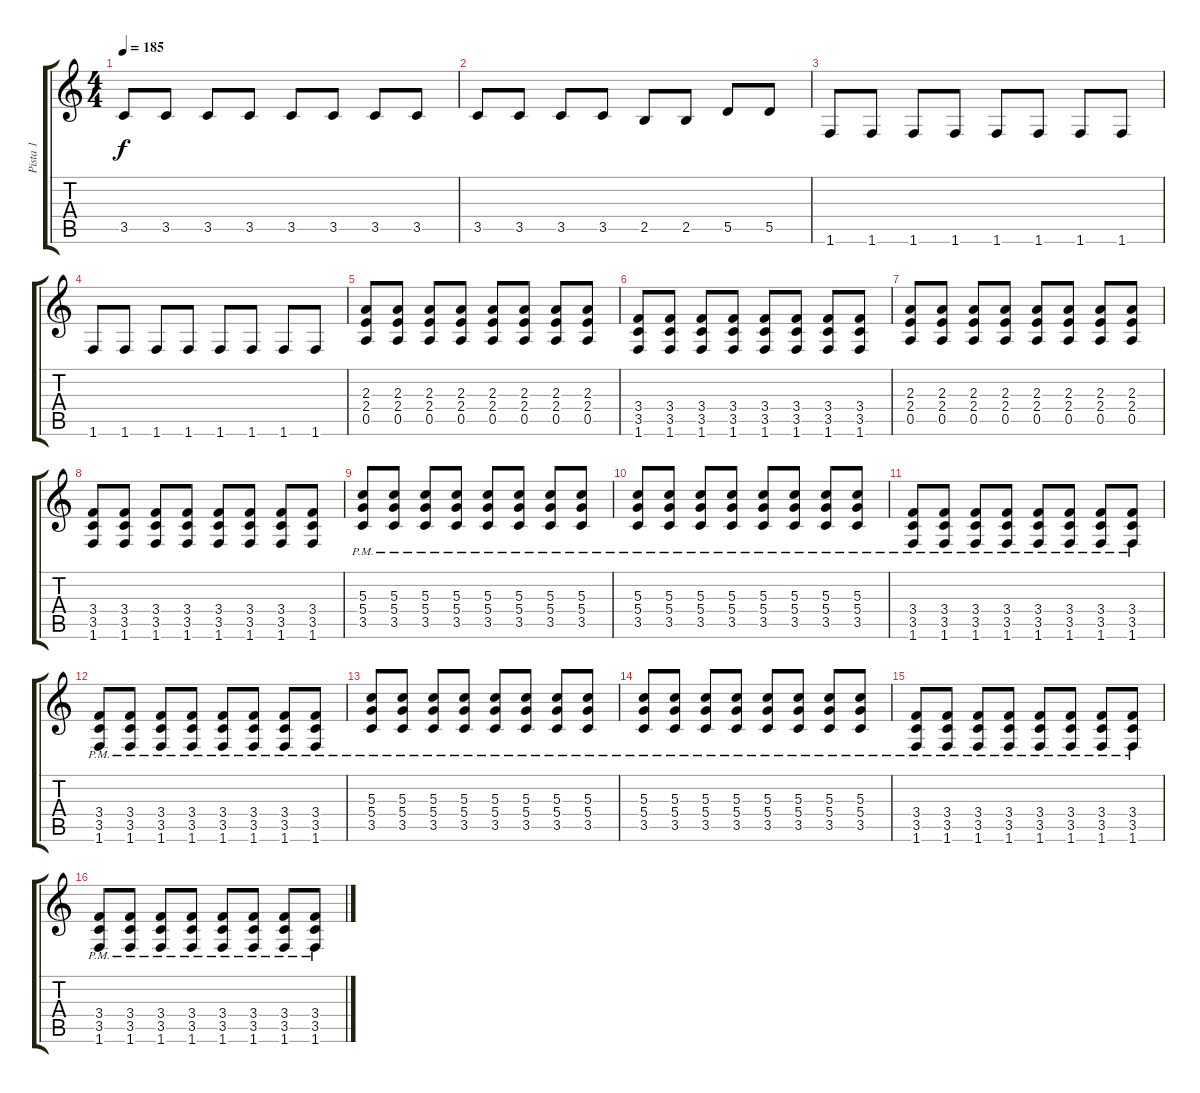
\track ("Pista 1" "Pista 1") {instrument distortionguitar}
\staff {score tabs}
\tuning (E4 B3 G3 D3 A2 E2) {hide}
\ts (4 4)
\tempo 185
\clef g2
\ks c
3.5.8{dy f} 3.5.8 3.5.8 3.5.8 3.5.8 3.5.8 3.5.8 3.5.8 |
3.5.8 3.5.8 3.5.8 3.5.8 2.5.8 2.5.8 5.5.8 5.5.8 |
1.6.8 1.6.8 1.6.8 1.6.8 1.6.8 1.6.8 1.6.8 1.6.8 |
1.6.8 1.6.8 1.6.8 1.6.8 1.6.8 1.6.8 1.6.8 1.6.8 |
(2.3 2.4 0.5).8 (2.3 2.4 0.5).8 (2.3 2.4 0.5).8 (2.3 2.4 0.5).8 (2.3 2.4 0.5).8 (2.3 2.4 0.5).8 (2.3 2.4 0.5).8 (2.3 2.4 0.5).8 |
(3.4 3.5 1.6).8 (3.4 3.5 1.6).8 (3.4 3.5 1.6).8 (3.4 3.5 1.6).8 (3.4 3.5 1.6).8 (3.4 3.5 1.6).8 (3.4 3.5 1.6).8 (3.4 3.5 1.6).8 |
(2.3 2.4 0.5).8 (2.3 2.4 0.5).8 (2.3 2.4 0.5).8 (2.3 2.4 0.5).8 (2.3 2.4 0.5).8 (2.3 2.4 0.5).8 (2.3 2.4 0.5).8 (2.3 2.4 0.5).8 |
(3.4 3.5 1.6).8 (3.4 3.5 1.6).8 (3.4 3.5 1.6).8 (3.4 3.5 1.6).8 (3.4 3.5 1.6).8 (3.4 3.5 1.6).8 (3.4 3.5 1.6).8 (3.4 3.5 1.6).8 |
(5.3{pm} 5.4{pm} 3.5{pm}).8 (5.3{pm} 5.4{pm} 3.5{pm}).8 (5.3{pm} 5.4{pm} 3.5{pm}).8 (5.3{pm} 5.4{pm} 3.5{pm}).8 (5.3{pm} 5.4{pm} 3.5{pm}).8 (5.3{pm} 5.4{pm} 3.5{pm}).8 (5.3{pm} 5.4{pm} 3.5{pm}).8 (5.3{pm} 5.4{pm} 3.5{pm}).8 |
(5.3{pm} 5.4{pm} 3.5{pm}).8 (5.3{pm} 5.4{pm} 3.5{pm}).8 (5.3{pm} 5.4{pm} 3.5{pm}).8 (5.3{pm} 5.4{pm} 3.5{pm}).8 (5.3{pm} 5.4{pm} 3.5{pm}).8 (5.3{pm} 5.4{pm} 3.5{pm}).8 (5.3{pm} 5.4{pm} 3.5{pm}).8 (5.3{pm} 5.4{pm} 3.5{pm}).8 |
(3.4{pm} 3.5{pm} 1.6{pm}).8 (3.4{pm} 3.5{pm} 1.6{pm}).8 (3.4{pm} 3.5{pm} 1.6{pm}).8 (3.4{pm} 3.5{pm} 1.6{pm}).8 (3.4{pm} 3.5{pm} 1.6{pm}).8 (3.4{pm} 3.5{pm} 1.6{pm}).8 (3.4{pm} 3.5{pm} 1.6{pm}).8 (3.4{pm} 3.5{pm} 1.6{pm}).8 |
(3.4{pm} 3.5{pm} 1.6{pm}).8 (3.4{pm} 3.5{pm} 1.6{pm}).8 (3.4{pm} 3.5{pm} 1.6{pm}).8 (3.4{pm} 3.5{pm} 1.6{pm}).8 (3.4{pm} 3.5{pm} 1.6{pm}).8 (3.4{pm} 3.5{pm} 1.6{pm}).8 (3.4{pm} 3.5{pm} 1.6{pm}).8 (3.4{pm} 3.5{pm} 1.6{pm}).8 |
(5.3{pm} 5.4{pm} 3.5{pm}).8 (5.3{pm} 5.4{pm} 3.5{pm}).8 (5.3{pm} 5.4{pm} 3.5{pm}).8 (5.3{pm} 5.4{pm} 3.5{pm}).8 (5.3{pm} 5.4{pm} 3.5{pm}).8 (5.3{pm} 5.4{pm} 3.5{pm}).8 (5.3{pm} 5.4{pm} 3.5{pm}).8 (5.3{pm} 5.4{pm} 3.5{pm}).8 |
(5.3{pm} 5.4{pm} 3.5{pm}).8 (5.3{pm} 5.4{pm} 3.5{pm}).8 (5.3{pm} 5.4{pm} 3.5{pm}).8 (5.3{pm} 5.4{pm} 3.5{pm}).8 (5.3{pm} 5.4{pm} 3.5{pm}).8 (5.3{pm} 5.4{pm} 3.5{pm}).8 (5.3{pm} 5.4{pm} 3.5{pm}).8 (5.3{pm} 5.4{pm} 3.5{pm}).8 |
(3.4{pm} 3.5{pm} 1.6{pm}).8 (3.4{pm} 3.5{pm} 1.6{pm}).8 (3.4{pm} 3.5{pm} 1.6{pm}).8 (3.4{pm} 3.5{pm} 1.6{pm}).8 (3.4{pm} 3.5{pm} 1.6{pm}).8 (3.4{pm} 3.5{pm} 1.6{pm}).8 (3.4{pm} 3.5{pm} 1.6{pm}).8 (3.4{pm} 3.5{pm} 1.6{pm}).8 |
(3.4{pm} 3.5{pm} 1.6{pm}).8 (3.4{pm} 3.5{pm} 1.6{pm}).8 (3.4{pm} 3.5{pm} 1.6{pm}).8 (3.4{pm} 3.5{pm} 1.6{pm}).8 (3.4{pm} 3.5{pm} 1.6{pm}).8 (3.4{pm} 3.5{pm} 1.6{pm}).8 (3.4{pm} 3.5{pm} 1.6{pm}).8 (3.4{pm} 3.5{pm} 1.6{pm}).8
